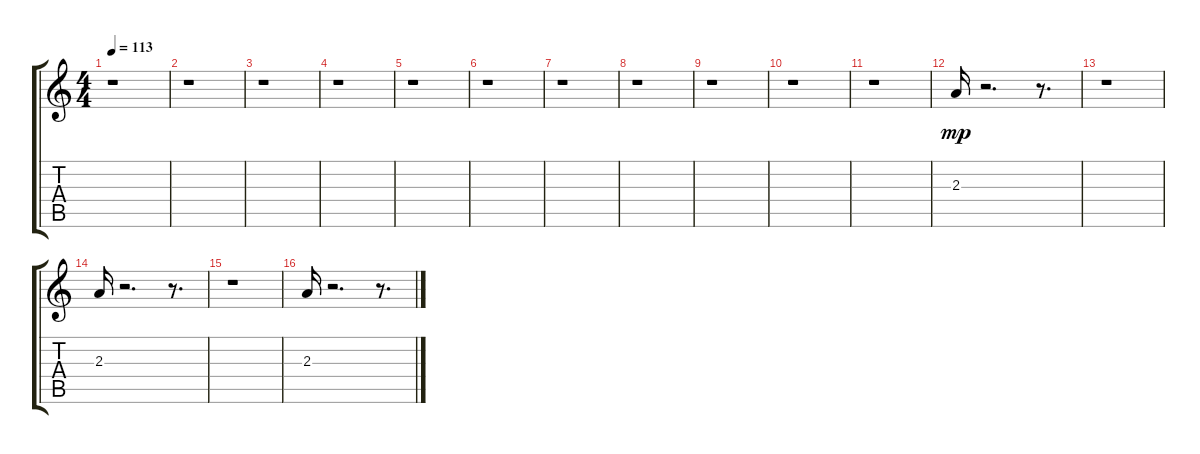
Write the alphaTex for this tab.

\track "" {instrument acousticguitarnylon}
\staff {score tabs}
\tuning (E4 B3 G3 D3 A2 E2) {hide}
\ts (4 4)
\tempo 113
\clef g2
\ks c
r.1{dy mp} |
r.1 |
r.1 |
r.1 |
r.1 |
r.1 |
r.1 |
r.1 |
r.1 |
r.1 |
r.1 |
2.3.16 r.2{d} r.8{d} |
r.1 |
2.3.16 r.2{d} r.8{d} |
r.1 |
2.3.16 r.2{d} r.8{d}
